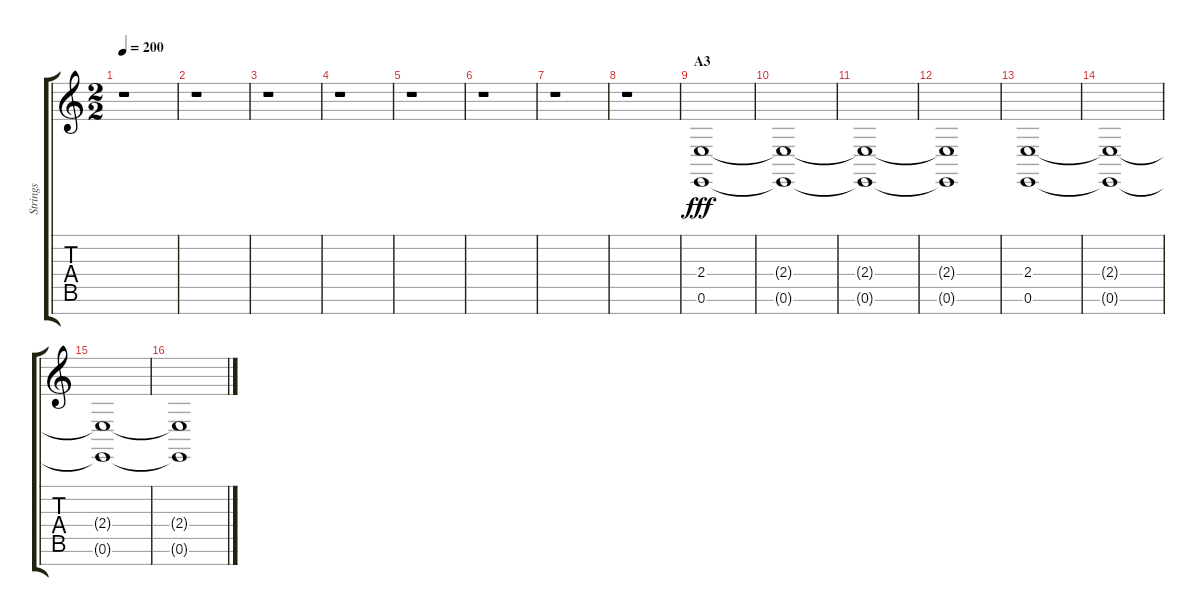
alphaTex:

\track ("Strings" "Strings") {instrument stringensemble1}
\staff {score tabs}
\tuning (E4 B3 G3 D3 A2 E2 B1) {hide}
\ts (2 2)
\tempo 200
\clef g2
\ks c
r.1{dy fff} |
r.1 |
r.1 |
r.1 |
r.1 |
r.1 |
r.1 |
r.1 |
\section ("" "A3")
(2.4 0.6).1 |
(2.4{t} 0.6{t}).1 |
(2.4{t} 0.6{t}).1 |
(2.4{t} 0.6{t}).1 |
(2.4 0.6).1 |
(2.4{t} 0.6{t}).1 |
(2.4{t} 0.6{t}).1 |
(2.4{t} 0.6{t}).1
